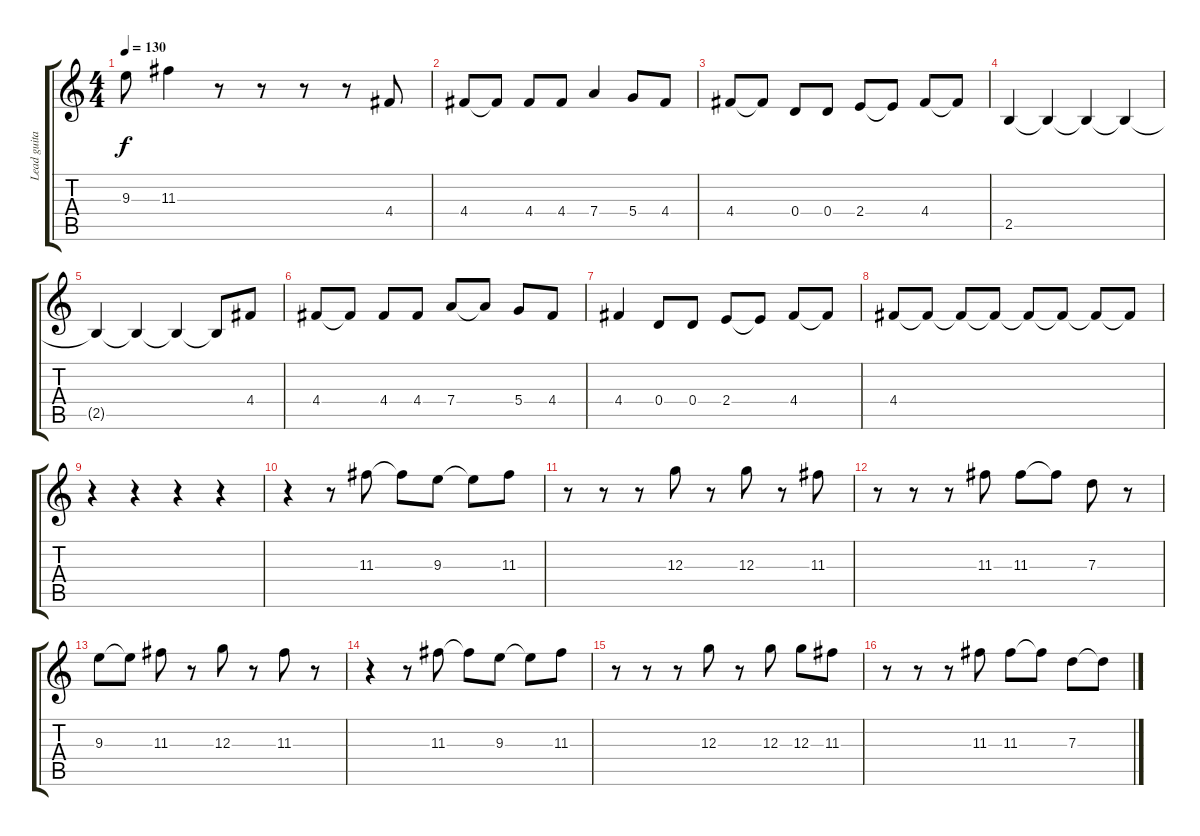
\track ("Lead guitar/ Vocals" "Lead guita") {instrument distortionguitar}
\staff {score tabs}
\tuning (E4 B3 G3 D3 A2 E2) {hide}
\ts (4 4)
\tempo 130
\clef g2
\ks c
9.3{t}.8{dy f} 11.3.4 r.8 r.8 r.8 r.8 4.4.8 |
4.4.8 4.4{t}.8 4.4.8 4.4.8 7.4.4 5.4.8 4.4.8 |
4.4.8 4.4{t}.8 0.4.8 0.4.8 2.4.8 2.4{t}.8 4.4.8 4.4{t}.8 |
2.5.4 2.5{t}.4 2.5{t}.4 2.5{t}.4 |
2.5{t}.4 2.5{t}.4 2.5{t}.4 2.5{t}.8 4.4.8 |
4.4.8 4.4{t}.8 4.4.8 4.4.8 7.4.8 7.4{t}.8 5.4.8 4.4.8 |
4.4.4 0.4.8 0.4.8 2.4.8 2.4{t}.8 4.4.8 4.4{t}.8 |
4.4.8 4.4{t}.8 4.4{t}.8 4.4{t}.8 4.4{t}.8 4.4{t}.8 4.4{t}.8 4.4{t}.8 |
r.4 r.4 r.4 r.4 |
r.4 r.8 11.3.8 11.3{t}.8 9.3.8 9.3{t}.8 11.3.8 |
r.8 r.8 r.8 12.3.8 r.8 12.3.8 r.8 11.3.8 |
r.8 r.8 r.8 11.3.8 11.3.8 11.3{t}.8 7.3.8 r.8 |
9.3.8 9.3{t}.8 11.3.8 r.8 12.3.8 r.8 11.3.8 r.8 |
r.4 r.8 11.3.8 11.3{t}.8 9.3.8 9.3{t}.8 11.3.8 |
r.8 r.8 r.8 12.3.8 r.8 12.3.8 12.3.8 11.3.8 |
r.8 r.8 r.8 11.3.8 11.3.8 11.3{t}.8 7.3.8 7.3{t}.8
